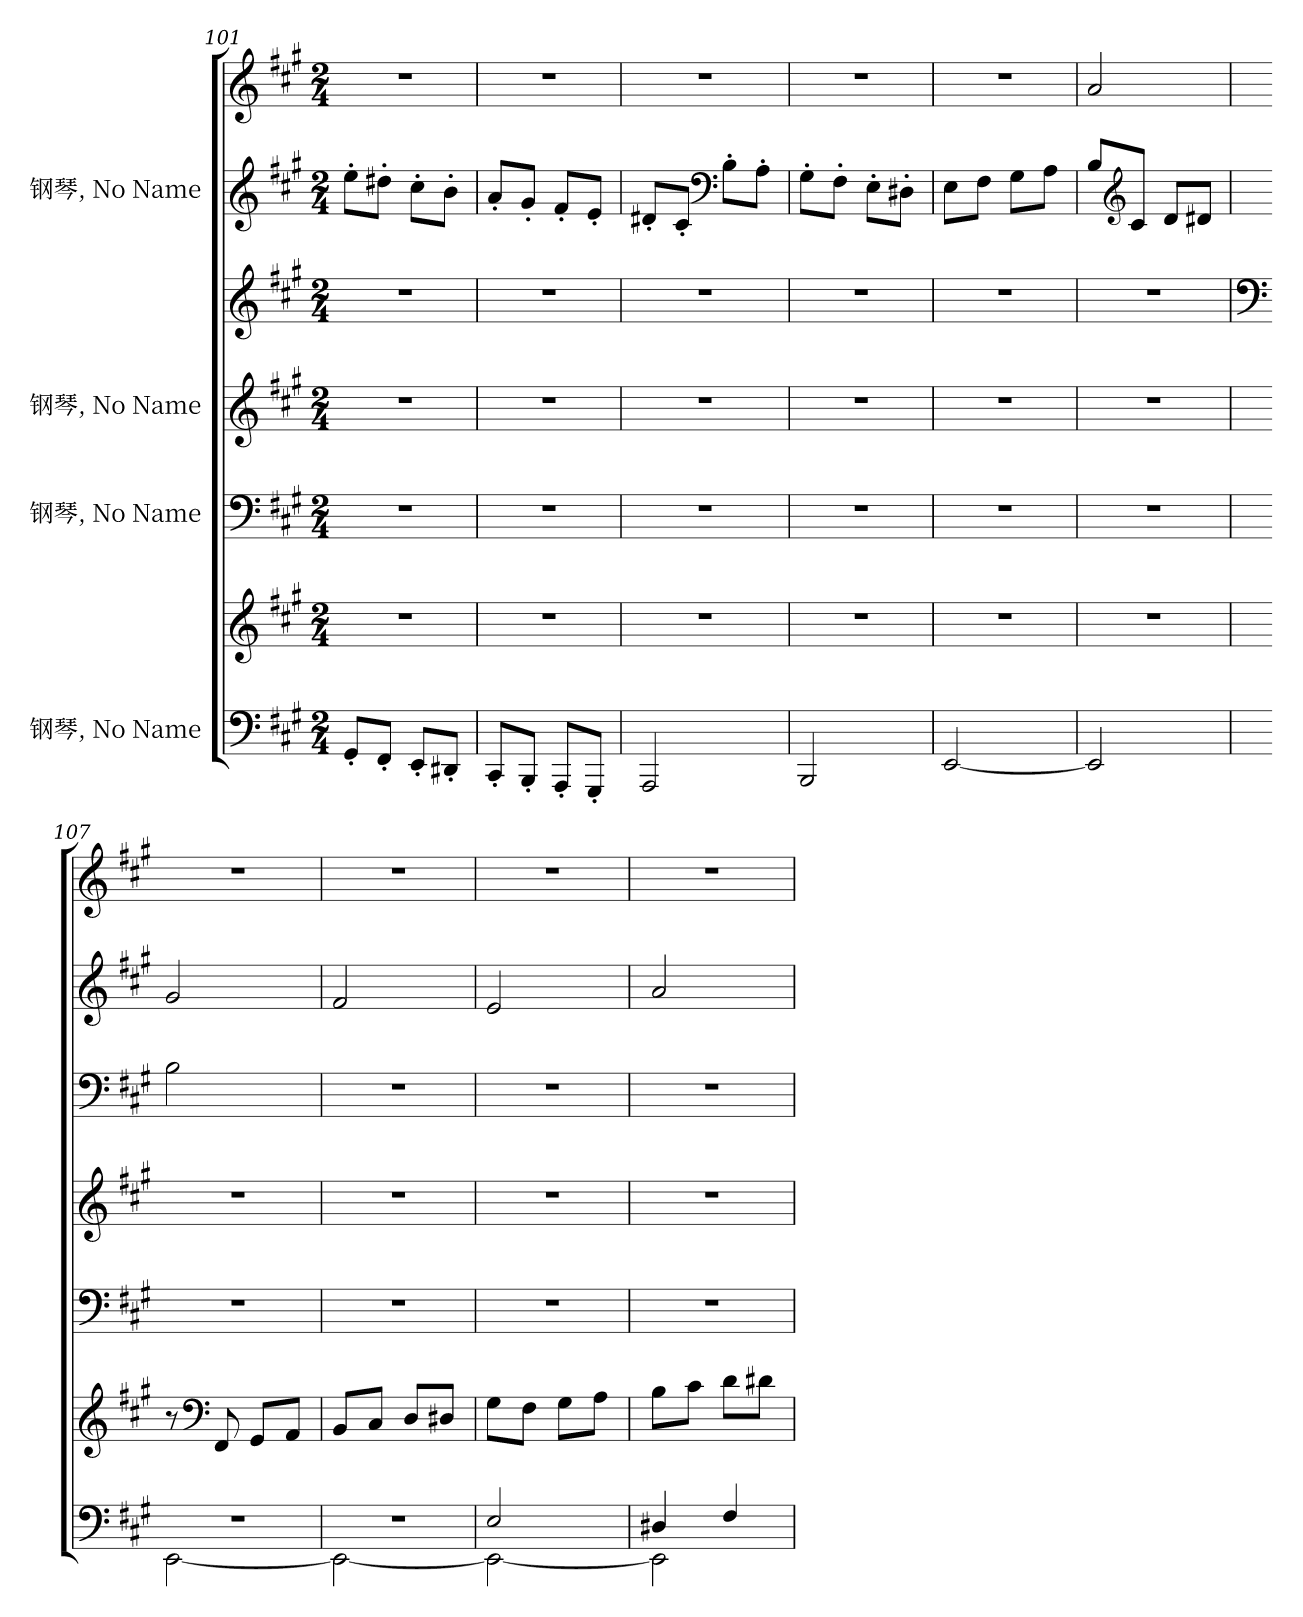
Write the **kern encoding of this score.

**kern	**kern	**kern	**kern	**kern	**kern	**kern
*part4	*part4	*part3	*part2	*part2	*part1	*part1
*staff7	*staff6	*staff5	*staff4	*staff3	*staff2	*staff1
*I"钢琴, No Name	*	*I"钢琴, No Name	*I"钢琴, No Name	*	*I"钢琴, No Name	*
*clefF4	*clefG2	*clefF4	*clefG2	*clefG2	*clefG2	*clefG2
*k[f#c#g#]	*k[f#c#g#]	*k[f#c#g#]	*k[f#c#g#]	*k[f#c#g#]	*k[f#c#g#]	*k[f#c#g#]
*M2/4	*M2/4	*M2/4	*M2/4	*M2/4	*M2/4	*M2/4
=101	=101	=101	=101	=101	=101	=101
8GG#'/L	2r	2r	2r	2r	8ee'\L	2r
8FF#'/J	.	.	.	.	8dd#X'\J	.
8EE'/L	.	.	.	.	8cc#'\L	.
8DD#X'/J	.	.	.	.	8b'\J	.
=102	=102	=102	=102	=102	=102	=102
8CC#'/L	2r	2r	2r	2r	8a'/L	2r
8BBB'/J	.	.	.	.	8g#'/J	.
8AAA'/L	.	.	.	.	8f#'/L	.
8GGG#'/J	.	.	.	.	8e'/J	.
=103	=103	=103	=103	=103	=103	=103
2AAA/	2r	2r	2r	2r	8d#X'/L	2r
.	.	.	.	.	8c#'/J	.
*	*	*	*	*	*clefF4	*
.	.	.	.	.	8B'\L	.
.	.	.	.	.	8A'\J	.
!!LO:PB:g=z
=104	=104	=104	=104	=104	=104	=104
2BBB/	2r	2r	2r	2r	8G#'\L	2r
.	.	.	.	.	8F#'\J	.
.	.	.	.	.	8E'\L	.
.	.	.	.	.	8D#X'\J	.
=105	=105	=105	=105	=105	=105	=105
*	*	*	*	*	*	*MM133
[2EE/	2r	2r	2r	2r	8E\L	2r
.	.	.	.	.	8F#\J	.
.	.	.	.	.	8G#\L	.
.	.	.	.	.	8A\J	.
=106	=106	=106	=106	=106	=106	=106
2EE/]	2r	2r	2r	2r	8B/L	2a/
*	*	*	*	*	*clefG2	*
.	.	.	.	.	8c#/J	.
.	.	.	.	.	8d/L	.
.	.	.	.	.	8d#X/J	.
=107	=107	=107	=107	=107	=107	=107
*	*	*	*	*clefF4	*	*
*	*	*	*	*	*	*MM133
*^	*	*	*	*	*	*
2r	[2EE\	8r	2r	2r	2B\	2g#/	2r
*	*	*clefF4	*	*	*	*	*
.	.	8FF#/	.	.	.	.	.
.	.	8GG#/L	.	.	.	.	.
.	.	8AA/J	.	.	.	.	.
=108	=108	=108	=108	=108	=108	=108	=108
2r	2EE\_	8BB/L	2r	2r	2r	2f#/	2r
.	.	8C#/J	.	.	.	.	.
.	.	8D/L	.	.	.	.	.
.	.	8D#X/J	.	.	.	.	.
=109	=109	=109	=109	=109	=109	=109	=109
*	*	*	*	*	*	*	*MM133
2E/	2EE\_	8G#\L	2r	2r	2r	2e/	2r
.	.	8F#\J	.	.	.	.	.
.	.	8G#\L	.	.	.	.	.
.	.	8A\J	.	.	.	.	.
!!LO:PB:g=z
=110	=110	=110	=110	=110	=110	=110	=110
4D#X/	2EE\]	8B\L	2r	2r	2r	2a/	2r
.	.	8c#\J	.	.	.	.	.
4F#/	.	8d\L	.	.	.	.	.
.	.	8d#X\J	.	.	.	.	.
*v	*v	*	*	*	*	*	*
=	=	=	=	=	=	=
*-	*-	*-	*-	*-	*-	*-
